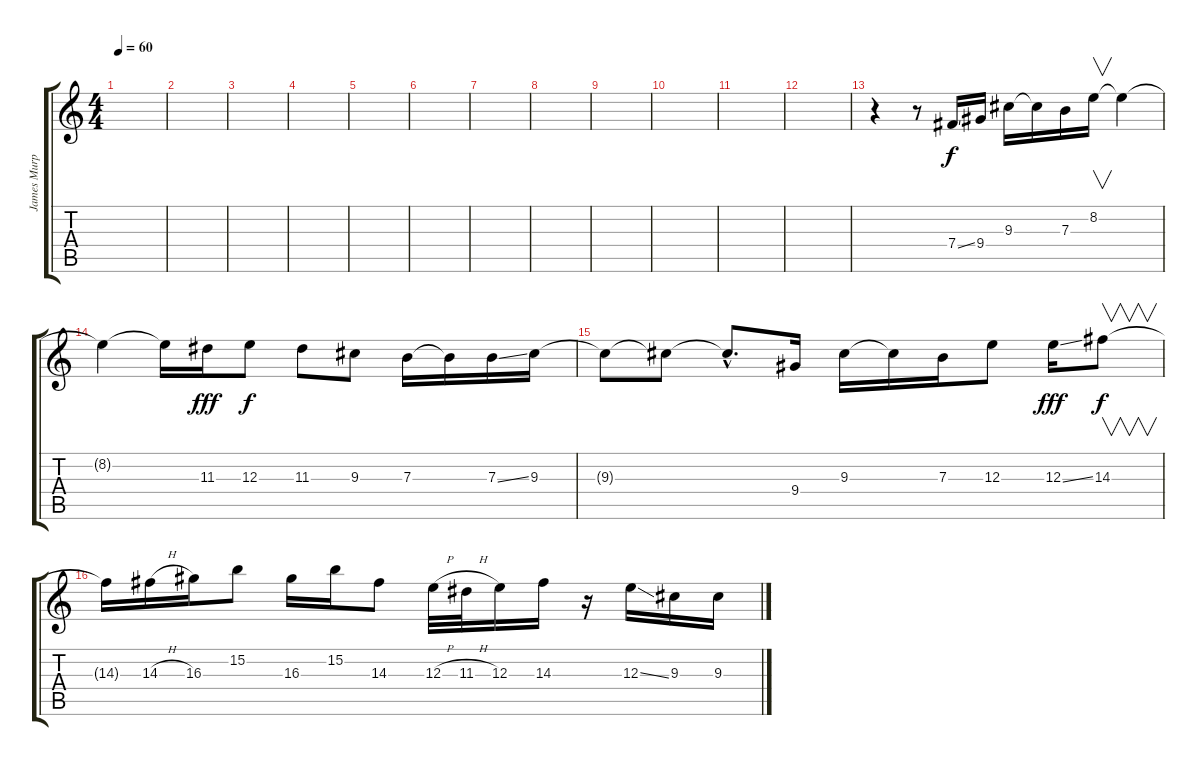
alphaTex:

\track ("James Murphy Solo" "James Murp") {instrument overdrivenguitar}
\staff {score tabs}
\tuning (Db4 Ab3 E3 B2 Gb2 Db2) {hide}
\ts (4 4)
\tempo 60
\clef g2
\ks c
|
|
|
|
|
|
|
|
|
|
|
|
r.4 r.8 7.4{ss}.16 9.4.16 9.3.16 9.3{t}.16 7.3.16 8.2.16{v} 8.2{t}.4 |
8.2{t}.4 8.2{t}.16 11.3.16{dy fff} 12.3.8{dy f} 11.3.8 9.3.8 7.3.16 7.3{t}.16 7.3{ss}.16 9.3.16 |
9.3{t}.8 9.3{t}.8 9.3{hac t}.8{d} 9.4.16 9.3.16 9.3{t}.16 7.3.16 12.3.8 12.3{ss}.16{dy fff} 14.3.8{v dy f} |
14.3{t}.16 14.3{h}.16 16.3.16 15.2.8 16.3.16 15.2.16 14.3.8 12.3{h}.32 11.3{h}.32 12.3.16 14.3.16 r.16 12.3{ss}.16 9.3.16 9.3.16
